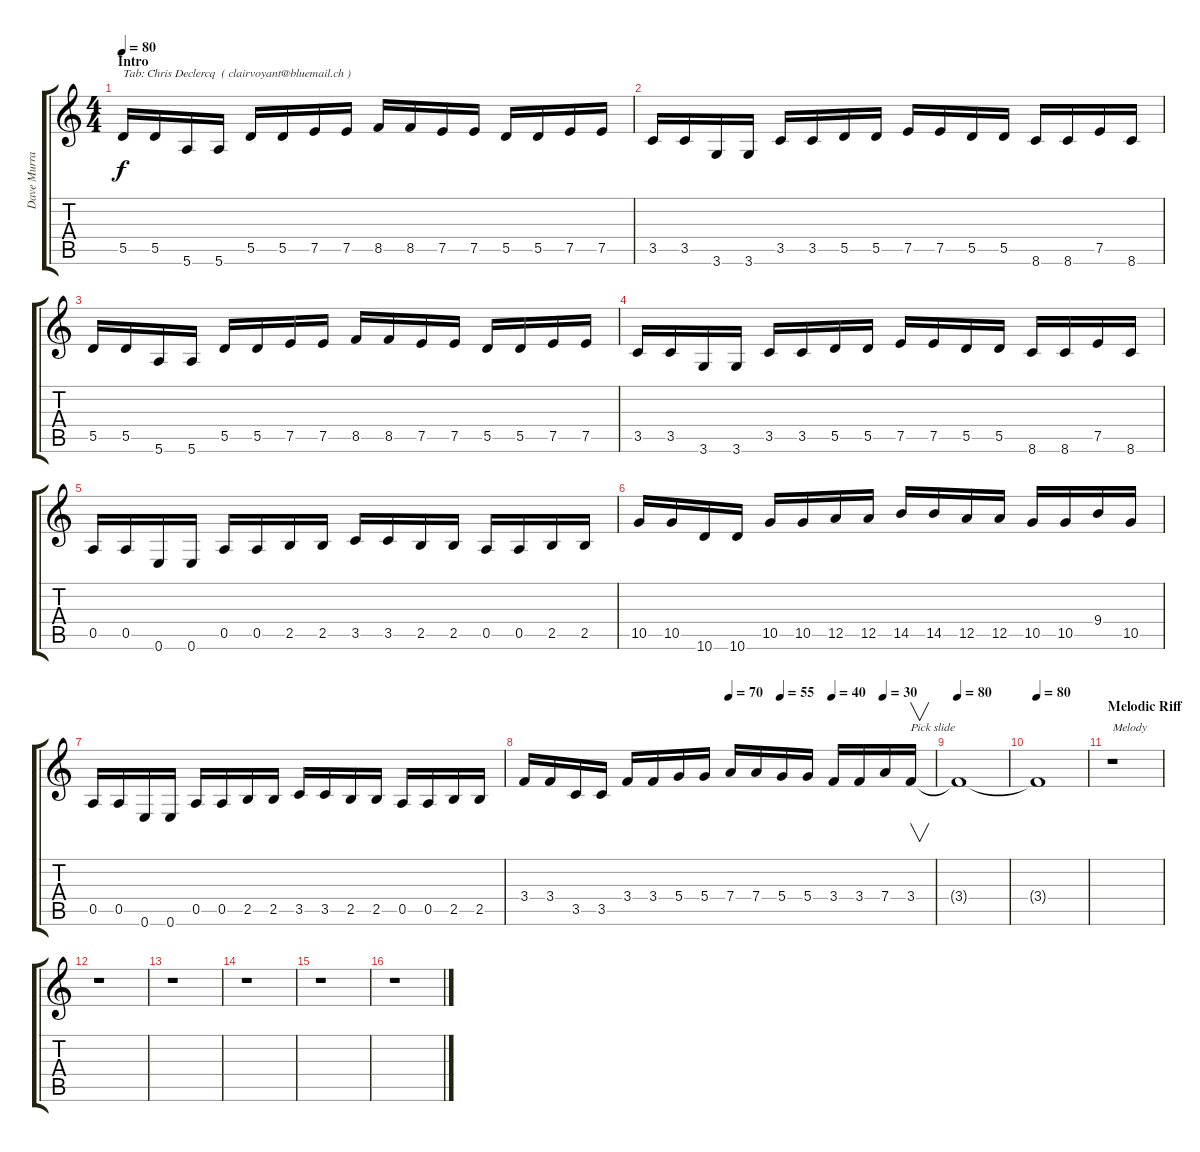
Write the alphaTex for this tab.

\track ("Dave Murray Distortion" "Dave Murra") {instrument distortionguitar}
\staff {score tabs}
\tuning (E4 B3 G3 D3 A2 E2) {hide}
\ts (4 4)
\section ("" "Intro")
\tempo 80
\clef g2
\ks c
5.5.16{txt "Tab: Chris Declercq  ( clairvoyant@bluemail.ch )" dy f instrument distortionguitar} 5.5.16 5.6.16 5.6.16 5.5.16 5.5.16 7.5.16 7.5.16 8.5.16 8.5.16 7.5.16 7.5.16 5.5.16 5.5.16 7.5.16 7.5.16 |
3.5.16 3.5.16 3.6.16 3.6.16 3.5.16 3.5.16 5.5.16 5.5.16 7.5.16 7.5.16 5.5.16 5.5.16 8.6.16 8.6.16 7.5.16 8.6.16 |
5.5.16 5.5.16 5.6.16 5.6.16 5.5.16 5.5.16 7.5.16 7.5.16 8.5.16 8.5.16 7.5.16 7.5.16 5.5.16 5.5.16 7.5.16 7.5.16 |
3.5.16 3.5.16 3.6.16 3.6.16 3.5.16 3.5.16 5.5.16 5.5.16 7.5.16 7.5.16 5.5.16 5.5.16 8.6.16 8.6.16 7.5.16 8.6.16 |
0.5.16 0.5.16 0.6.16 0.6.16 0.5.16 0.5.16 2.5.16 2.5.16 3.5.16 3.5.16 2.5.16 2.5.16 0.5.16 0.5.16 2.5.16 2.5.16 |
10.5.16 10.5.16 10.6.16 10.6.16 10.5.16 10.5.16 12.5.16 12.5.16 14.5.16 14.5.16 12.5.16 12.5.16 10.5.16 10.5.16 9.4.16 10.5.16 |
0.5.16 0.5.16 0.6.16 0.6.16 0.5.16 0.5.16 2.5.16 2.5.16 3.5.16 3.5.16 2.5.16 2.5.16 0.5.16 0.5.16 2.5.16 2.5.16 |
\tempo (70 0.5)
\tempo (55 0.625)
\tempo (40 0.75)
\tempo (30 0.875)
3.4.16 3.4.16 3.5.16 3.5.16 3.4.16 3.4.16 5.4.16 5.4.16 7.4.16 7.4.16 5.4.16 5.4.16 3.4.16 3.4.16 7.4.16 3.4.16{v txt "Pick slide"} |
\tempo 80
3.4{t}.1 |
\tempo 80
3.4{t}.1 |
\section ("" "Melodic Riff")
r.1{txt "Melody"} |
r.1 |
r.1 |
r.1 |
r.1 |
r.1
